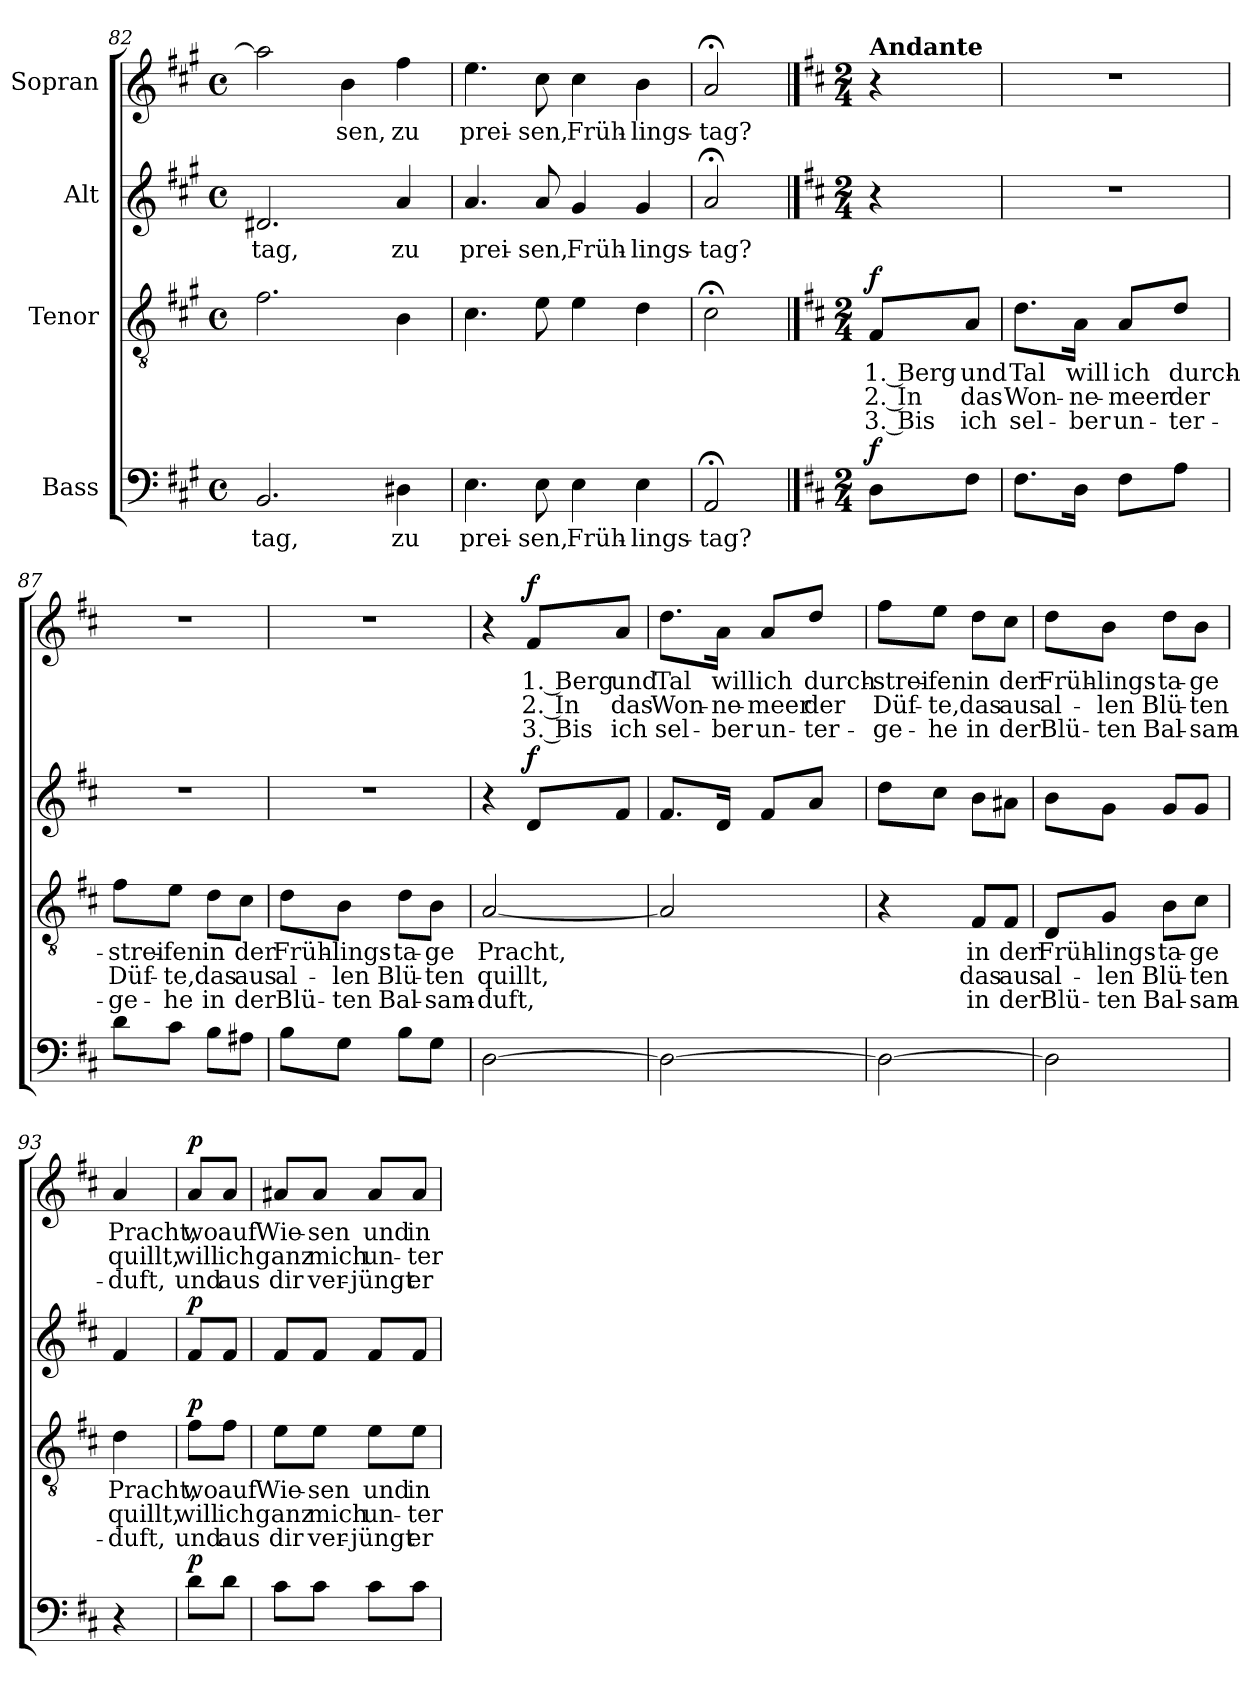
**kern	**text	**dynam	**kern	**text	**text	**text	**dynam	**kern	**text	**dynam	**kern	**text	**text	**text	**dynam
*part4	*part4	*part4	*part3	*part3	*part3	*part3	*part3	*part2	*part2	*part2	*part1	*part1	*part1	*part1	*part1
*staff4	*staff4	*staff4	*staff3	*staff3	*staff3	*staff3	*staff3	*staff2	*staff2	*staff2	*staff1	*staff1	*staff1	*staff1	*staff1
*I"Bass	*	*	*I"Tenor	*	*	*	*	*I"Alt	*	*	*I"Sopran	*	*	*	*
*clefF4	*	*	*clefGv2	*	*	*	*	*clefG2	*	*	*clefG2	*	*	*	*
*k[f#c#g#]	*	*	*k[f#c#g#]	*	*	*	*	*k[f#c#g#]	*	*	*k[f#c#g#]	*	*	*	*
*M4/4	*	*	*M4/4	*	*	*	*	*M4/4	*	*	*M4/4	*	*	*	*
*met(c)	*	*	*met(c)	*	*	*	*	*met(c)	*	*	*met(c)	*	*	*	*
=82	=82	=82	=82	=82	=82	=82	=82	=82	=82	=82	=82	=82	=82	=82	=82
!	!LO:LY:b	!	!	!	!	!	!	!	!LO:LY:b	!	!	!	!	!	!
2.BB/	-tag,	.	2.f#\	.	.	.	.	2.d#X/	-tag,	.	2aa\]	.	.	.	.
!	!	!	!	!	!	!	!	!	!	!	!	!LO:LY:b	!	!	!
.	.	.	.	.	.	.	.	.	.	.	4b\	-sen,	.	.	.
!	!LO:LY:b	!	!	!	!	!	!	!	!LO:LY:b	!	!	!LO:LY:b	!	!	!
4D#X\	zu	.	4B\	.	.	.	.	4a/	zu	.	4ff#\	zu	.	.	.
=83	=83	=83	=83	=83	=83	=83	=83	=83	=83	=83	=83	=83	=83	=83	=83
!	!LO:LY:b	!	!	!	!	!	!	!	!LO:LY:b	!	!	!LO:LY:b	!	!	!
4.E\	prei-	.	4.c#\	.	.	.	.	4.a/	prei-	.	4.ee\	prei-	.	.	.
!	!LO:LY:b	!	!	!	!	!	!	!	!LO:LY:b	!	!	!LO:LY:b	!	!	!
8E\	-sen,	.	8e\	.	.	.	.	8a/	-sen,	.	8cc#\	-sen,	.	.	.
!	!LO:LY:b	!	!	!	!	!	!	!	!LO:LY:b	!	!	!LO:LY:b	!	!	!
4E\	Früh-	.	4e\	.	.	.	.	4g#/	Früh-	.	4cc#\	Früh-	.	.	.
!	!LO:LY:b	!	!	!	!	!	!	!	!LO:LY:b	!	!	!LO:LY:b	!	!	!
4E\	-lings-	.	4d\	.	.	.	.	4g#/	-lings-	.	4b\	-lings-	.	.	.
!!LO:PB:g=z
=84	=84	=84	=84	=84	=84	=84	=84	=84	=84	=84	=84	=84	=84	=84	=84
!	!LO:LY:b	!	!	!	!	!	!	!	!LO:LY:b	!	!	!LO:LY:b	!	!	!
2AA;</	-tag?	.	2c#;<\	.	.	.	.	2a;</	-tag?	.	2a;</	-tag?	.	.	.
!!LO:PB:g=z
==85	==85	==85	==85	==85	==85	==85	==85	==85	==85	==85	==85	==85	==85	==85	==85
*k[f#c#]	*	*	*k[f#c#]	*	*	*	*	*k[f#c#]	*	*	*k[f#c#]	*	*	*	*
*M2/4	*	*	*M2/4	*	*	*	*	*M2/4	*	*	*M2/4	*	*	*	*
!	!	!	!	!	!	!	!	!	!	!	!LO:TX:a:B:t=Andante	!	!	!	!
!	!	!LO:DY:b	!	!LO:LY:b	!LO:LY:b	!LO:LY:b	!LO:DY:b	!	!	!	!	!	!	!	!
8D\L	.	f	8F#/L	1. Berg	2. In	3. Bis	f	4r	.	.	4r	.	.	.	.
!	!	!	!	!LO:LY:b	!LO:LY:b	!LO:LY:b	!	!	!	!	!	!	!	!	!
8F#\J	.	.	8A/J	und	das	ich	.	.	.	.	.	.	.	.	.
=86	=86	=86	=86	=86	=86	=86	=86	=86	=86	=86	=86	=86	=86	=86	=86
!	!	!	!	!LO:LY:b	!LO:LY:b	!LO:LY:b	!	!	!	!	!	!	!	!	!
8.F#\L	.	.	8.d\L	Tal	Won-	sel-	.	2r	.	.	2r	.	.	.	.
!	!	!	!	!LO:LY:b	!LO:LY:b	!LO:LY:b	!	!	!	!	!	!	!	!	!
16D\Jk	.	.	16A\Jk	will	-ne-	-ber	.	.	.	.	.	.	.	.	.
!	!	!	!	!LO:LY:b	!LO:LY:b	!LO:LY:b	!	!	!	!	!	!	!	!	!
8F#\L	.	.	8A/L	ich	-meer	un-	.	.	.	.	.	.	.	.	.
!	!	!	!	!LO:LY:b	!LO:LY:b	!LO:LY:b	!	!	!	!	!	!	!	!	!
8A\J	.	.	8d/J	durch-	der	-ter-	.	.	.	.	.	.	.	.	.
=87	=87	=87	=87	=87	=87	=87	=87	=87	=87	=87	=87	=87	=87	=87	=87
!	!	!	!	!LO:LY:b	!LO:LY:b	!LO:LY:b	!	!	!	!	!	!	!	!	!
8d\L	.	.	8f#\L	-strei-	Düf-	-ge-	.	2r	.	.	2r	.	.	.	.
!	!	!	!	!LO:LY:b	!LO:LY:b	!LO:LY:b	!	!	!	!	!	!	!	!	!
8c#\J	.	.	8e\J	-fen	-te,	-he	.	.	.	.	.	.	.	.	.
!	!	!	!	!LO:LY:b	!LO:LY:b	!LO:LY:b	!	!	!	!	!	!	!	!	!
8B\L	.	.	8d\L	in	das	in	.	.	.	.	.	.	.	.	.
!	!	!	!	!LO:LY:b	!LO:LY:b	!LO:LY:b	!	!	!	!	!	!	!	!	!
8A#X\J	.	.	8c#\J	der	aus	der	.	.	.	.	.	.	.	.	.
=88	=88	=88	=88	=88	=88	=88	=88	=88	=88	=88	=88	=88	=88	=88	=88
!	!	!	!	!LO:LY:b	!LO:LY:b	!LO:LY:b	!	!	!	!	!	!	!	!	!
8B\L	.	.	8d\L	Früh-	al-	Blü-	.	2r	.	.	2r	.	.	.	.
!	!	!	!	!LO:LY:b	!LO:LY:b	!LO:LY:b	!	!	!	!	!	!	!	!	!
8G\J	.	.	8B\J	-lings-	-len	-ten	.	.	.	.	.	.	.	.	.
!	!	!	!	!LO:LY:b	!LO:LY:b	!LO:LY:b	!	!	!	!	!	!	!	!	!
8B\L	.	.	8d\L	-ta-	Blü-	Bal-	.	.	.	.	.	.	.	.	.
!	!	!	!	!LO:LY:b	!LO:LY:b	!LO:LY:b	!	!	!	!	!	!	!	!	!
8G\J	.	.	8B\J	-ge	-ten	-sam-	.	.	.	.	.	.	.	.	.
!!LO:LB:g=z
=89	=89	=89	=89	=89	=89	=89	=89	=89	=89	=89	=89	=89	=89	=89	=89
!	!	!	!	!LO:LY:b	!LO:LY:b	!LO:LY:b	!	!	!	!	!	!	!	!	!
[2D\	.	.	[2A/	Pracht,	quillt,	-duft,	.	4r	.	.	4r	.	.	.	.
!	!	!	!	!	!	!	!	!	!	!LO:DY:b	!	!LO:LY:b	!LO:LY:b	!LO:LY:b	!LO:DY:b
.	.	.	.	.	.	.	.	8d/L	.	f	8f#/L	1. Berg	2. In	3. Bis	f
!	!	!	!	!	!	!	!	!	!	!	!	!LO:LY:b	!LO:LY:b	!LO:LY:b	!
.	.	.	.	.	.	.	.	8f#/J	.	.	8a/J	und	das	ich	.
=90	=90	=90	=90	=90	=90	=90	=90	=90	=90	=90	=90	=90	=90	=90	=90
!	!	!	!	!	!	!	!	!	!	!	!	!LO:LY:b	!LO:LY:b	!LO:LY:b	!
2D\_	.	.	2A/]	.	.	.	.	8.f#/L	.	.	8.dd\L	Tal	Won-	sel-	.
!	!	!	!	!	!	!	!	!	!	!	!	!LO:LY:b	!LO:LY:b	!LO:LY:b	!
.	.	.	.	.	.	.	.	16d/Jk	.	.	16a\Jk	will	-ne-	-ber	.
!	!	!	!	!	!	!	!	!	!	!	!	!LO:LY:b	!LO:LY:b	!LO:LY:b	!
.	.	.	.	.	.	.	.	8f#/L	.	.	8a/L	ich	-meer	un-	.
!	!	!	!	!	!	!	!	!	!	!	!	!LO:LY:b	!LO:LY:b	!LO:LY:b	!
.	.	.	.	.	.	.	.	8a/J	.	.	8dd/J	durch-	der	-ter-	.
=91	=91	=91	=91	=91	=91	=91	=91	=91	=91	=91	=91	=91	=91	=91	=91
!	!	!	!	!	!	!	!	!	!	!	!	!LO:LY:b	!LO:LY:b	!LO:LY:b	!
2D\_	.	.	4r	.	.	.	.	8dd\L	.	.	8ff#\L	-strei-	Düf-	-ge-	.
!	!	!	!	!	!	!	!	!	!	!	!	!LO:LY:b	!LO:LY:b	!LO:LY:b	!
.	.	.	.	.	.	.	.	8cc#\J	.	.	8ee\J	-fen	-te,	-he	.
!	!	!	!	!LO:LY:b	!LO:LY:b	!LO:LY:b	!	!	!	!	!	!LO:LY:b	!LO:LY:b	!LO:LY:b	!
.	.	.	8F#/L	in	das	in	.	8b\L	.	.	8dd\L	in	das	in	.
!	!	!	!	!LO:LY:b	!LO:LY:b	!LO:LY:b	!	!	!	!	!	!LO:LY:b	!LO:LY:b	!LO:LY:b	!
.	.	.	8F#/J	der	aus	der	.	8a#X\J	.	.	8cc#\J	der	aus	der	.
=92	=92	=92	=92	=92	=92	=92	=92	=92	=92	=92	=92	=92	=92	=92	=92
!	!	!	!	!LO:LY:b	!LO:LY:b	!LO:LY:b	!	!	!	!	!	!LO:LY:b	!LO:LY:b	!LO:LY:b	!
2D\]	.	.	8D/L	Früh-	al-	Blü-	.	8b\L	.	.	8dd\L	Früh-	al-	Blü-	.
!	!	!	!	!LO:LY:b	!LO:LY:b	!LO:LY:b	!	!	!	!	!	!LO:LY:b	!LO:LY:b	!LO:LY:b	!
.	.	.	8G/J	-lings-	-len	-ten	.	8g\J	.	.	8b\J	-lings-	-len	-ten	.
!	!	!	!	!LO:LY:b	!LO:LY:b	!LO:LY:b	!	!	!	!	!	!LO:LY:b	!LO:LY:b	!LO:LY:b	!
.	.	.	8B\L	-ta-	Blü-	Bal-	.	8g/L	.	.	8dd\L	-ta-	Blü-	Bal-	.
!	!	!	!	!LO:LY:b	!LO:LY:b	!LO:LY:b	!	!	!	!	!	!LO:LY:b	!LO:LY:b	!LO:LY:b	!
.	.	.	8c#\J	-ge	-ten	-sam-	.	8g/J	.	.	8b\J	-ge	-ten	-sam-	.
=93	=93	=93	=93	=93	=93	=93	=93	=93	=93	=93	=93	=93	=93	=93	=93
!	!	!	!	!LO:LY:b	!LO:LY:b	!LO:LY:b	!	!	!	!	!	!LO:LY:b	!LO:LY:b	!LO:LY:b	!
4r	.	.	4d\	Pracht,	quillt,	-duft,	.	4f#/	.	.	4a/	Pracht,	quillt,	-duft,	.
!!LO:PB:g=z
=93X4	=93X4	=93X4	=93X4	=93X4	=93X4	=93X4	=93X4	=93X4	=93X4	=93X4	=93X4	=93X4	=93X4	=93X4	=93X4
!	!	!LO:DY:b	!	!LO:LY:b	!LO:LY:b	!LO:LY:b	!LO:DY:b	!	!	!LO:DY:b	!	!LO:LY:b	!LO:LY:b	!LO:LY:b	!LO:DY:b
8d\L	.	p	8f#\L	wo	will	und	p	8f#/L	.	p	8a/L	wo	will	und	p
!	!	!	!	!LO:LY:b	!LO:LY:b	!LO:LY:b	!	!	!	!	!	!LO:LY:b	!LO:LY:b	!LO:LY:b	!
8d\J	.	.	8f#\J	auf	ich	aus	.	8f#/J	.	.	8a/J	auf	ich	aus	.
=94	=94	=94	=94	=94	=94	=94	=94	=94	=94	=94	=94	=94	=94	=94	=94
!	!	!	!	!LO:LY:b	!LO:LY:b	!LO:LY:b	!	!	!	!	!	!LO:LY:b	!LO:LY:b	!LO:LY:b	!
8c#\L	.	.	8e\L	Wie-	ganz	dir	.	8f#/L	.	.	8a#X/L	Wie-	ganz	dir	.
!	!	!	!	!LO:LY:b	!LO:LY:b	!LO:LY:b	!	!	!	!	!	!LO:LY:b	!LO:LY:b	!LO:LY:b	!
8c#\J	.	.	8e\J	-sen	mich	ver-	.	8f#/J	.	.	8a#/J	-sen	mich	ver-	.
!	!	!	!	!LO:LY:b	!LO:LY:b	!LO:LY:b	!	!	!	!	!	!LO:LY:b	!LO:LY:b	!LO:LY:b	!
8c#\L	.	.	8e\L	und	un-	-jüngt	.	8f#/L	.	.	8a#/L	und	un-	-jüngt	.
!	!	!	!	!LO:LY:b	!LO:LY:b	!LO:LY:b	!	!	!	!	!	!LO:LY:b	!LO:LY:b	!LO:LY:b	!
8c#\J	.	.	8e\J	in	-ter-	er-	.	8f#/J	.	.	8a#/J	in	-ter-	er-	.
=	=	=	=	=	=	=	=	=	=	=	=	=	=	=	=
*-	*-	*-	*-	*-	*-	*-	*-	*-	*-	*-	*-	*-	*-	*-	*-
